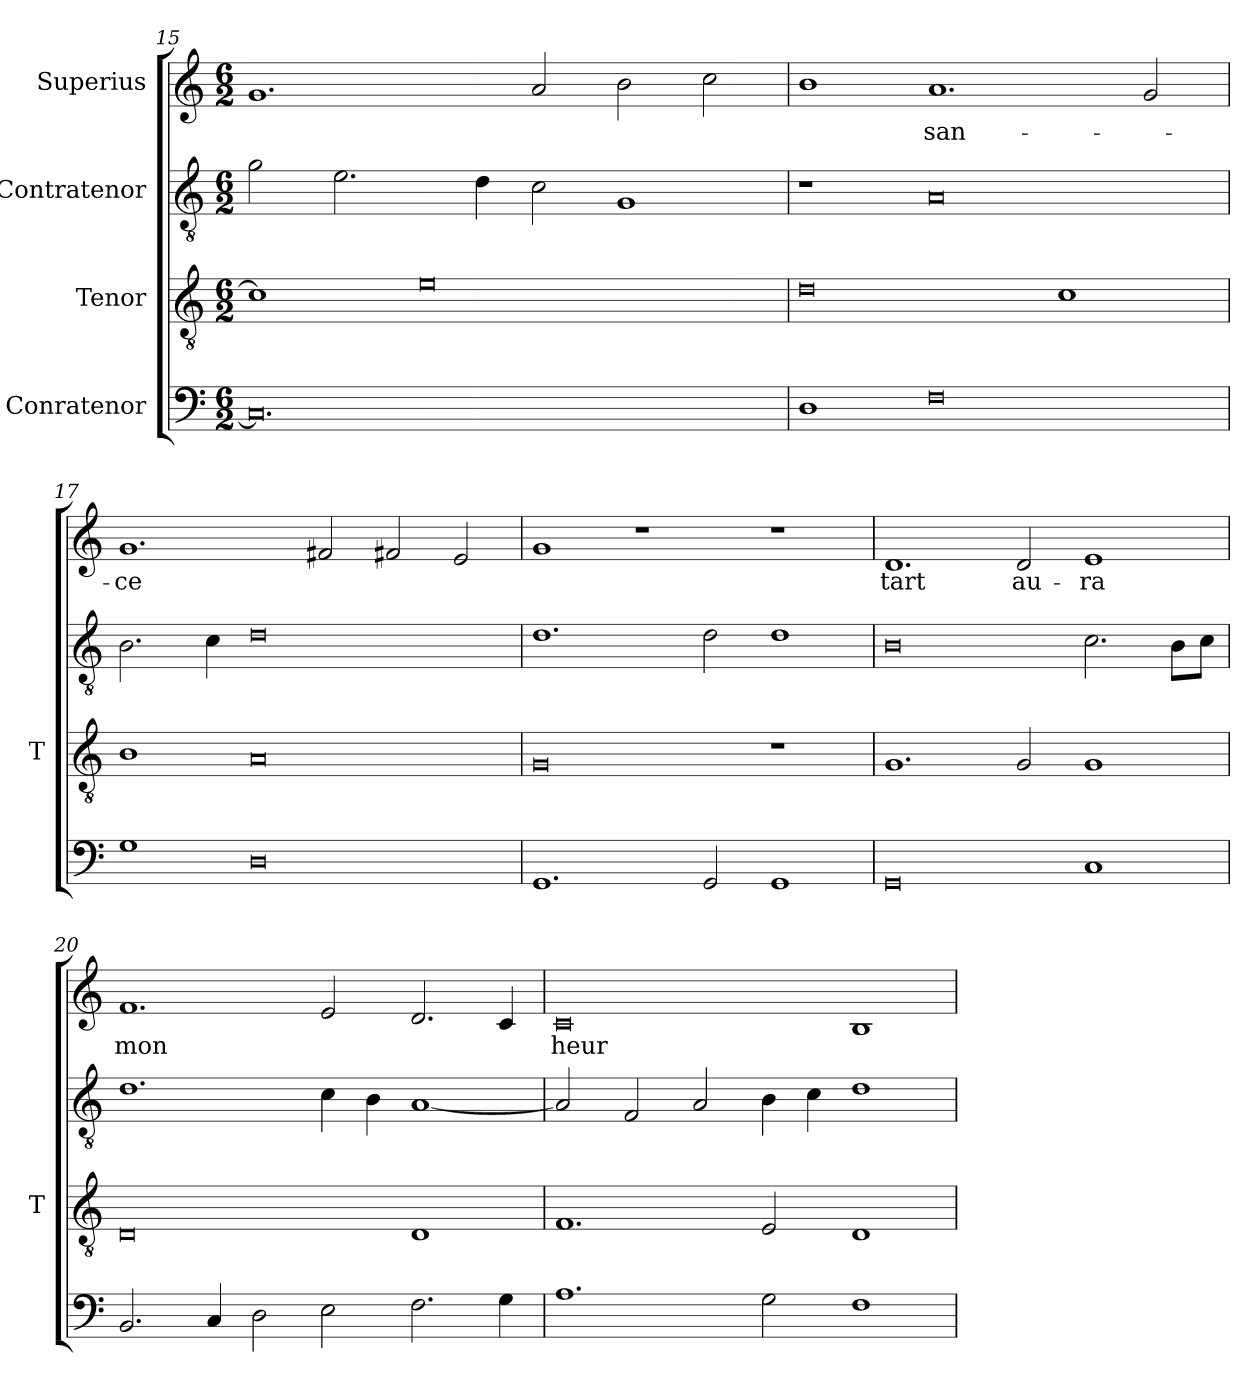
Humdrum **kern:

**kern	**kern	**kern	**kern	**text
*part4	*part3	*part2	*part1	*part1
*staff4	*staff3	*staff2	*staff1	*staff1
*I"Conratenor	*I"Tenor	*I"Contratenor	*I"Superius	*
*	*I'T	*	*	*
*clefF4	*clefGv2	*clefGv2	*clefG2	*
*M6/2	*M6/2	*M6/2	*M6/2	*
=15	=15	=15	=15	=15
0.C]	1c]	2g	1.g	.
.	.	2.e	.	.
.	0e	.	.	.
.	.	4d	.	.
.	.	2c	2a	.
.	.	1G	2b	.
.	.	.	2cc	.
=16	=16	=16	=16	=16
1D	0d	1r	1b	.
0F	.	0A	1.a	-san-
.	1c	.	.	.
.	.	.	2g	.
=17	=17	=17	=17	=17
1G	1B	2.B	1.g	-ce
.	.	4c	.	.
0D	0A	0d	.	.
.	.	.	2f#X	.
.	.	.	2f#X	.
.	.	.	2e	.
=18	=18	=18	=18	=18
1.GG	0G	1.d	1g	.
.	.	.	1r	.
2GG	.	2d	.	.
1GG	1r	1d	1r	.
=19	=19	=19	=19	=19
0GG	1.G	0B	1.d	-tart
.	2G	.	2d	au-
1C	1G	2.c	1e	-ra
.	.	8B\L	.	.
.	.	8c\J	.	.
=20	=20	=20	=20	=20
2.BB	0D	1.d	1.f	-mon
4C	.	.	.	.
2D	.	.	.	.
2E	.	4c	2e	.
.	.	4B	.	.
2.F	1D	[1A	2.d	.
4G	.	.	4c	.
=21	=21	=21	=21	=21
1.A	1.F	2A]	0c	-heur
.	.	2F	.	.
.	.	2A	.	.
2G	2E	4B	.	.
.	.	4c	.	.
1F	1D	1d	1B	.
=	=	=	=	=
*-	*-	*-	*-	*-
